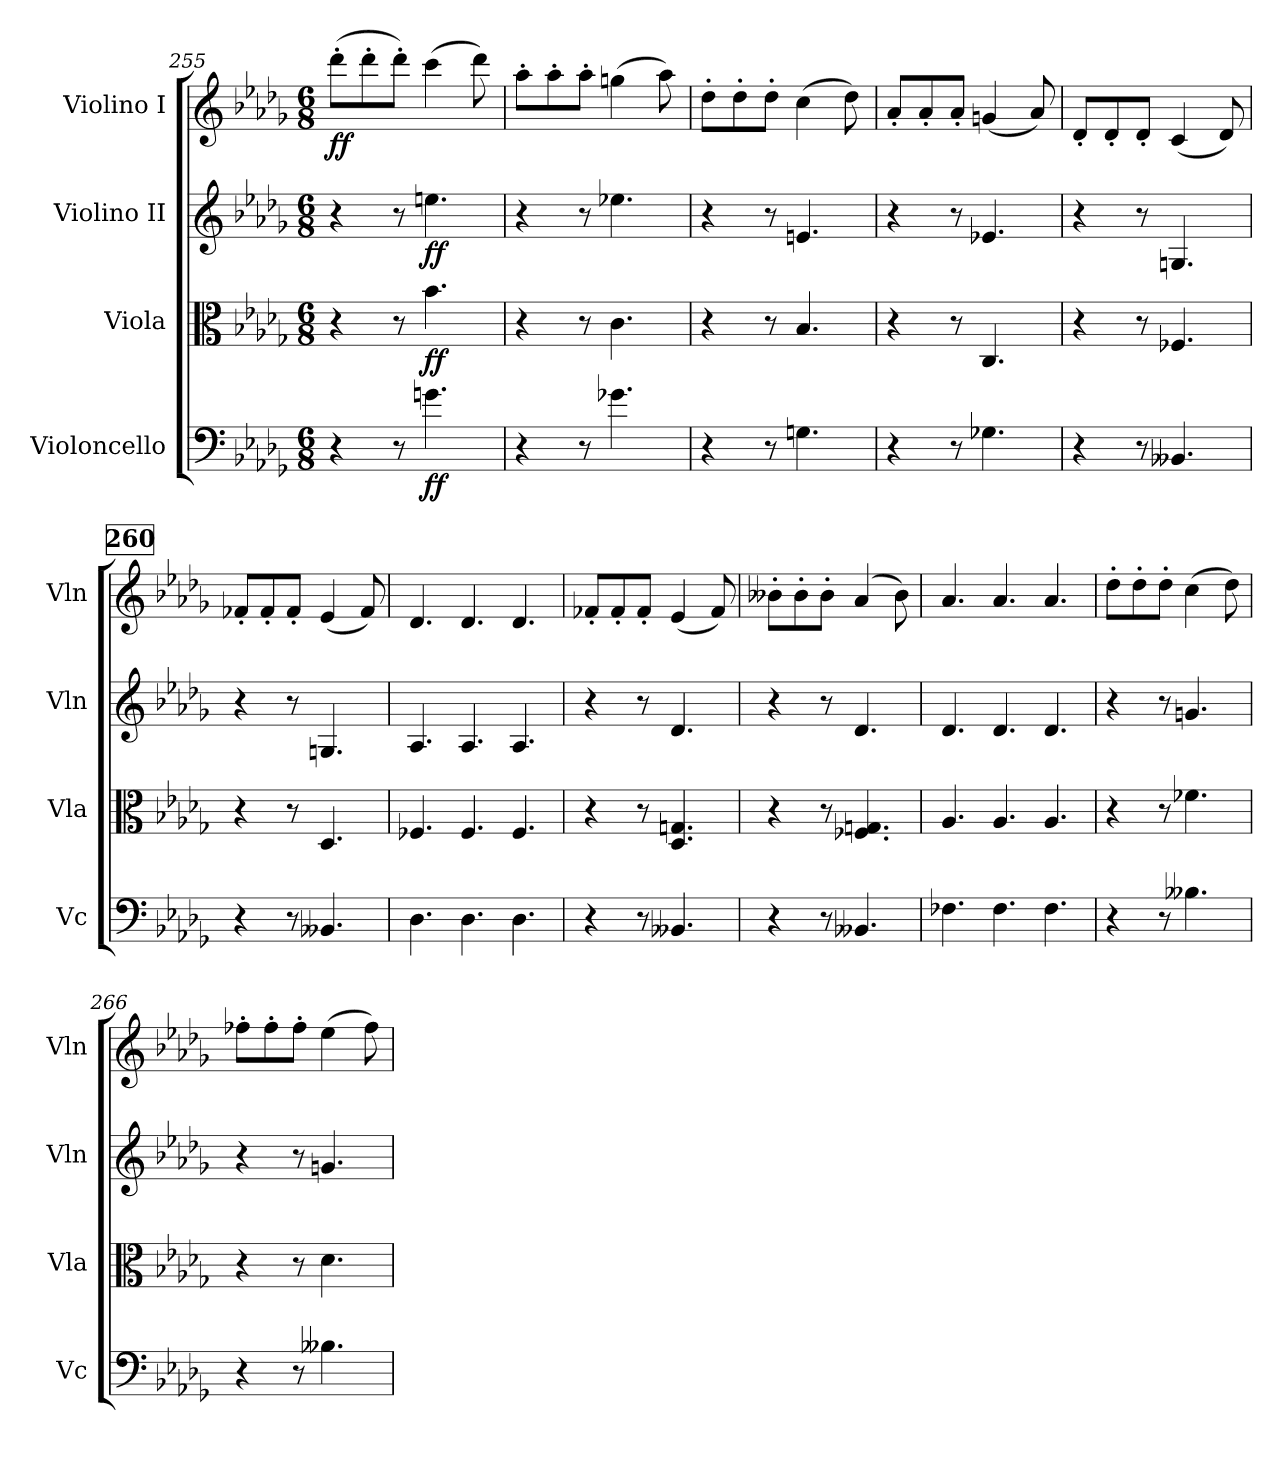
**kern	**dynam	**kern	**dynam	**kern	**dynam	**kern	**dynam
*part4	*part4	*part3	*part3	*part2	*part2	*part1	*part1
*staff4	*staff4	*staff3	*staff3	*staff2	*staff2	*staff1	*staff1
*I"Violoncello	*	*I"Viola	*	*I"Violino II	*	*I"Violino I	*
*I'Vc	*	*I'Vla	*	*I'Vln	*	*I'Vln	*
!!LO:LB:g=z
*clefF4	*	*clefC3	*	*clefG2	*	*clefG2	*
*k[b-e-a-d-g-]	*	*k[b-e-a-d-g-]	*	*k[b-e-a-d-g-]	*	*k[b-e-a-d-g-]	*
*M6/8	*	*M6/8	*	*M6/8	*	*M6/8	*
=255	=255	=255	=255	=255	=255	=255	=255
!	!	!	!	!	!	!	!LO:DY:b
4r	.	4r	.	4r	.	(>8ddd-'\L	ff
.	.	.	.	.	.	8ddd-'\	.
8r	.	8r	.	8r	.	8ddd-'\J)	.
!	!LO:DY:b	!	!LO:DY:b	!	!LO:DY:b	!	!
4.gn\	ff	4.b-\	ff	4.een\	ff	(>4ccc\	.
.	.	.	.	.	.	8ddd-\)	.
=256	=256	=256	=256	=256	=256	=256	=256
4r	.	4r	.	4r	.	8aa-'\L	.
.	.	.	.	.	.	8aa-'\	.
8r	.	8r	.	8r	.	8aa-'\J	.
4.g-X\	.	4.c\	.	4.ee-X\	.	(>4ggn\	.
.	.	.	.	.	.	8aa-\)	.
=257	=257	=257	=257	=257	=257	=257	=257
4r	.	4r	.	4r	.	8dd-'\L	.
.	.	.	.	.	.	8dd-'\	.
8r	.	8r	.	8r	.	8dd-'\J	.
4.Gn\	.	4.B-/	.	4.en/	.	(>4cc\	.
.	.	.	.	.	.	8dd-\)	.
=258	=258	=258	=258	=258	=258	=258	=258
4r	.	4r	.	4r	.	8a-'/L	.
.	.	.	.	.	.	8a-'/	.
8r	.	8r	.	8r	.	8a-'/J	.
4.G-X\	.	4.C/	.	4.e-X/	.	(<4gn/	.
.	.	.	.	.	.	8a-/)	.
=259	=259	=259	=259	=259	=259	=259	=259
!	!	!	!	!	!	!	!LO:DY:b
!	!	!	!	!	!	!	!LO:DY:n=1:b
4r	.	4r	.	4r	.	8d-'/L	other-dynamics ff
.	.	.	.	.	.	8d-'/	.
8r	.	8r	.	8r	.	8d-'/J	.
!	!LO:DY:b	!	!	!	!	!	!
!	!LO:DY:n=1:b	!	!LO:DY:b	!	!	!	!
!	!	!	!LO:DY:n=1:b	!	!LO:DY:b	!	!
!	!	!	!	!	!LO:DY:n=1:b	!	!
4.BB--X/	other-dynamics ff	4.F-X/	other-dynamics ff	4.Gn/	other-dynamics ff	(<4c/	.
.	.	.	.	.	.	8d-/)	.
!!LO:REH:place=s1:a:B:fs=14:t=260
=260	=260	=260	=260	=260	=260	=260	=260
4r	.	4r	.	4r	.	8f-X'/L	.
.	.	.	.	.	.	8f-'/	.
8r	.	8r	.	8r	.	8f-'/J	.
4.BB--X/	.	4.D-/	.	4.Gn/	.	(<4e-/	.
.	.	.	.	.	.	8f-/)	.
=261	=261	=261	=261	=261	=261	=261	=261
4.D-\	.	4.F-X/	.	4.A-/	.	4.d-/	.
4.D-\	.	4.F-/	.	4.A-/	.	4.d-/	.
4.D-\	.	4.F-/	.	4.A-/	.	4.d-/	.
=262	=262	=262	=262	=262	=262	=262	=262
4r	.	4r	.	4r	.	8f-X'/L	.
.	.	.	.	.	.	8f-'/	.
8r	.	8r	.	8r	.	8f-'/J	.
4.BB--X/	.	4.D-/ 4.Gn/	.	4.d-/	.	(<4e-/	.
.	.	.	.	.	.	8f-/)	.
!!LO:PB:g=z
=263	=263	=263	=263	=263	=263	=263	=263
4r	.	4r	.	4r	.	8b--X'\L	.
.	.	.	.	.	.	8b--'\	.
8r	.	8r	.	8r	.	8b--'\J	.
4.BB--X/	.	4.F-X/ 4.Gn/	.	4.d-/	.	(>4a-/	.
.	.	.	.	.	.	8b--\)	.
=264	=264	=264	=264	=264	=264	=264	=264
4.F-X\	.	4.A-/	.	4.d-/	.	4.a-/	.
4.F-\	.	4.A-/	.	4.d-/	.	4.a-/	.
4.F-\	.	4.A-/	.	4.d-/	.	4.a-/	.
=265	=265	=265	=265	=265	=265	=265	=265
4r	.	4r	.	4r	.	8dd-'\L	.
.	.	.	.	.	.	8dd-'\	.
8r	.	8r	.	8r	.	8dd-'\J	.
4.B--X\	.	4.f-X\	.	4.gn/	.	(>4cc\	.
.	.	.	.	.	.	8dd-\)	.
=266	=266	=266	=266	=266	=266	=266	=266
4r	.	4r	.	4r	.	8ff-X'\L	.
.	.	.	.	.	.	8ff-'\	.
8r	.	8r	.	8r	.	8ff-'\J	.
4.B--X\	.	4.d-\	.	4.gn/	.	(>4ee-\	.
.	.	.	.	.	.	8ff-\)	.
=	=	=	=	=	=	=	=
*-	*-	*-	*-	*-	*-	*-	*-
